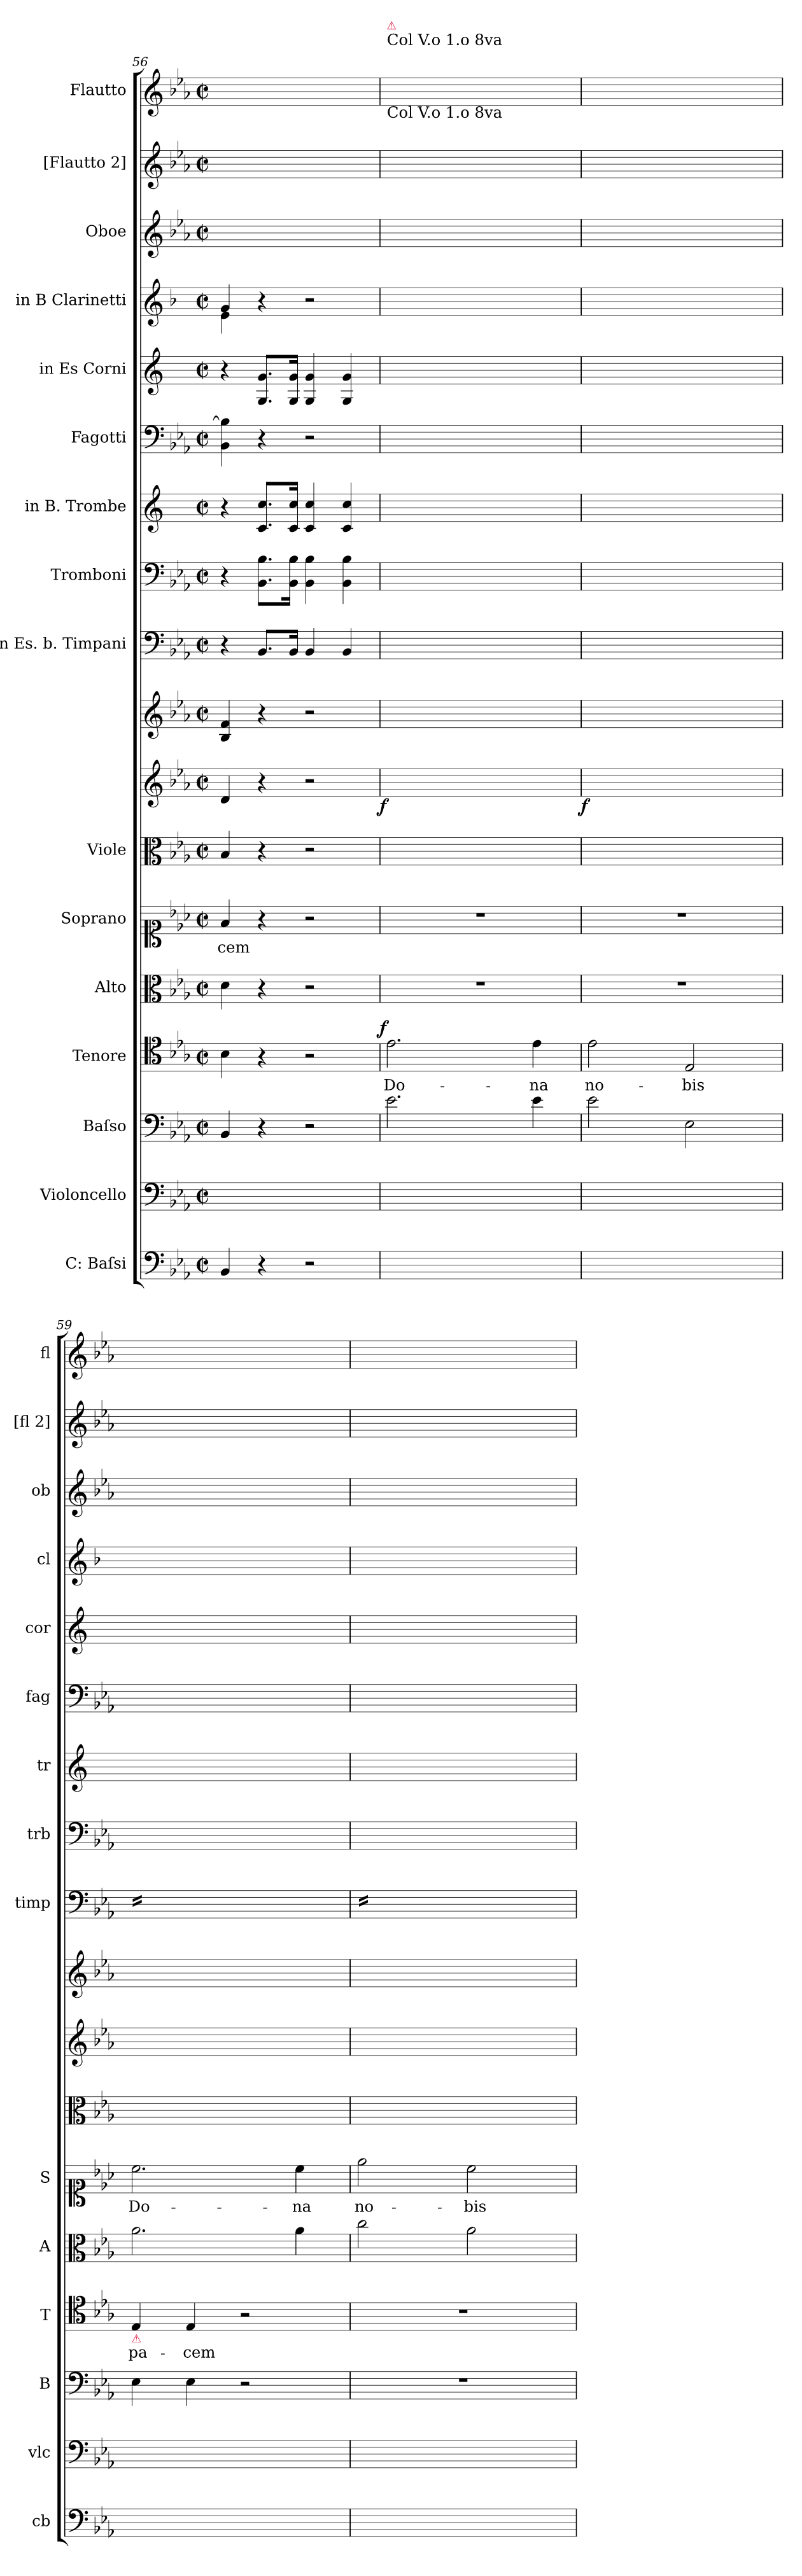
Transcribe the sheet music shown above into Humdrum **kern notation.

**kern	**kern	**kern	**kern	**text	**dynam	**kern	**kern	**text	**kern	**kern	**dynam	**kern	**kern	**kern	**kern	**kern	**kern	**kern	**kern	**kern	**kern
*part18	*part17	*part16	*part15	*part15	*part15	*part14	*part13	*part13	*part12	*part11	*part11	*part10	*part9	*part8	*part7	*part6	*part5	*part4	*part3	*part2	*part1
*staff18	*staff17	*staff16	*staff15	*staff15	*staff15	*staff14	*staff13	*staff13	*staff12	*staff11	*staff11	*staff10	*staff9	*staff8	*staff7	*staff6	*staff5	*staff4	*staff3	*staff2	*staff1
*I"C: Baſsi	*I"Violoncello	*I"Baſso	*I"Tenore	*	*	*I"Alto	*I"Soprano	*	*I"Viole	*	*	*	*I"in Es. b. Timpani	*I"Tromboni	*I"in B. Trombe	*I"Fagotti	*I"in Es Corni	*I"in B Clarinetti	*I"Oboe	*I"[Flautto 2]	*I"Flautto
*I'cb	*I'vlc	*I'B	*I'T	*	*	*I'A	*I'S	*	*	*	*	*	*I'timp	*I'trb	*I'tr	*I'fag	*I'cor	*I'cl	*I'ob	*I'[fl 2]	*I'fl
*clefF4	*clefF4	*clefF4	*clefC4	*	*	*clefC3	*clefC1	*	*clefC3	*clefG2	*	*clefG2	*clefF4	*clefF4	*clefG2	*clefF4	*clefG2	*clefG2	*clefG2	*clefG2	*clefG2
*	*	*	*	*	*	*	*	*	*	*	*	*	*	*	*ITrd1c2	*	*ITrd5c9	*ITrd1c2	*	*	*
*k[b-e-a-]	*k[b-e-a-]	*k[b-e-a-]	*k[b-e-a-]	*	*	*k[b-e-a-]	*k[b-e-a-]	*	*k[b-e-a-]	*k[b-e-a-]	*	*k[b-e-a-]	*k[b-e-a-]	*k[b-e-a-]	*k[b-e-]	*k[b-e-a-]	*k[b-e-a-]	*k[b-e-a-]	*k[b-e-a-]	*k[b-e-a-]	*k[b-e-a-]
*M2/2	*M2/2	*M2/2	*M2/2	*	*	*M2/2	*M2/2	*	*M2/2	*M2/2	*	*M2/2	*M2/2	*M2/2	*M2/2	*M2/2	*M2/2	*M2/2	*M2/2	*M2/2	*M2/2
*met(c|)	*met(c|)	*met(c|)	*met(c|)	*	*	*met(c|)	*met(c|)	*	*met(c|)	*met(c|)	*	*met(c|)	*met(c|)	*met(c|)	*met(c|)	*met(c|)	*met(c|)	*met(c|)	*met(c|)	*met(c|)	*met(c|)
=56	=56	=56	=56	=56	=56	=56	=56	=56	=56	=56	=56	=56	=56	=56	=56	=56	=56	=56	=56	=56	=56
*	*	*	*	*	*	*	*	*	*	*	*	*	*	*	*	*	*	*^	*	*	*
4BB-/	4BB-/yy	4BB-/	4B-\	.	.	4d\	4f/	-cem	4B-/	4d/	.	4B-/ 4f/	4r	4r	4r	4BB-\ 4B-]\	4r	4f/	4d\	1ryy	1ryy	1ryy
4r	4ryy	4r	4r	.	.	4r	4r	.	4r	4r	.	4r	8.BB-/L	8.BB-\ 8.B-\L	8.B-/ 8.b-/L	4r	8.BB-/ 8.B-/L	4r	4ryy	.	.	.
.	.	.	.	.	.	.	.	.	.	.	.	.	16BB-/Jk	16BB-\ 16B-\Jk	16B-/ 16b-/Jk	.	16BB-/ 16B-/Jk	.	.	.	.	.
2r	2ryy	2r	2r	.	.	2r	2r	.	2r	2r	.	2r	4BB-/	4BB-\ 4B-\	4B-/ 4b-/	2r	4BB-/ 4B-/	2r	2ryy	.	.	.
.	.	.	.	.	.	.	.	.	.	.	.	.	4BB-/	4BB-\ 4B-\	4B-/ 4b-/	.	4BB-/ 4B-/	.	.	.	.	.
*	*	*	*	*	*	*	*	*	*	*	*	*	*	*	*	*	*	*v	*v	*	*	*
=57	=57	=57	=57	=57	=57	=57	=57	=57	=57	=57	=57	=57	=57	=57	=57	=57	=57	=57	=57	=57	=57
*	*	*	*	*	*	*	*	*	*	*	*	*	*	*^	*^	*	*	*	*	*	*
!	!	!	!	!	!	!	!	!	!	!	!	!	!	!	!	!	!	!	!	!	!	!	!LO:TX:a:t=Col V.o 1.o 8va
!	!	!	!	!	!	!	!	!	!	!	!	!	!	!	!	!	!	!	!	!	!	!	!LO:TX:a:color=crimson:t=⚠
!	!	!	!	!	!	!	!	!	!	!	!	!	!	!	!	!	!	!	!	!	!	!LO:TX:a:t=Col V.o 1.o 8va	!
!	!	!	!	!	!LO:DY:a:rj	!	!	!	!	!	!LO:DY:rj	!	!	!	!	!	!	!	!	!	!	!	!
4E-\yy	4E-\yy	2.e-\	2.e-\	Do-	f	1r	1r	.	4ryy	4ryy	f	8ee-\Lyy	4E-\yy	4Gyy/ 4B-yy/	4E-\yy	4g/yy	4e-\yy	2.E-yy\ 2.e-yy\	4E-yy/ 4Gyy/	1ryy	1ryy	8eee-\Lyy	8eee-\Lyy
.	.	.	.	.	.	.	.	.	.	.	.	8ff\yy	.	.	.	.	.	.	.	.	.	8fff\yy	8fff\yy
4ryy	4ryy	.	.	.	.	.	.	.	2e-\yy	2B-yy/ 2gyy/	.	8ee-\yy	4ryy	4ryy	4ryy	4ryy	4ryy	.	4ryy	.	.	8eee-\yy	8eee-\yy
.	.	.	.	.	.	.	.	.	.	.	.	8dd\Jyy	.	.	.	.	.	.	.	.	.	8ddd\Jyy	8ddd\Jyy
2ryy	2ryy	.	.	.	.	.	.	.	.	.	.	8ee-\Lyy	2ryy	2ryy	2ryy	2ryy	2ryy	.	2ryy	.	.	8eee-\Lyy	8eee-\Lyy
.	.	.	.	.	.	.	.	.	.	.	.	8b-\yy	.	.	.	.	.	.	.	.	.	8bb-\yy	8bb-\yy
.	.	4e-\	4e-\	-na	.	.	.	.	4e-\yy	4B-yy/ 4gyy/	.	8g\yy	.	.	.	.	.	4E-yy\ 4e-yy\	.	.	.	8gg\yy	8gg\yy
.	.	.	.	.	.	.	.	.	.	.	.	8b-\Jyy	.	.	.	.	.	.	.	.	.	8bb-\Jyy	8bb-\Jyy
*	*	*	*	*	*	*	*	*	*	*	*	*	*	*v	*v	*	*	*	*	*	*	*	*
*	*	*	*	*	*	*	*	*	*	*	*	*	*	*	*v	*v	*	*	*	*	*	*
=58	=58	=58	=58	=58	=58	=58	=58	=58	=58	=58	=58	=58	=58	=58	=58	=58	=58	=58	=58	=58	=58
!	!	!	!	!	!	!	!	!	!	!	!LO:DY:rj	!	!	!	!	!	!	!	!	!	!
4E-\yy	4E-\yy	2e-\	2e-\	no-	.	1r	1r	.	4ryy	4ryy	f	8ee-\Lyy	1ryy	1ryy	1ryy	2E-yy\ 2e-yy\	1ryy	1ryy	1ryy	8eee-\Lyy	8eee-\Lyy
.	.	.	.	.	.	.	.	.	.	.	.	8ff\yy	.	.	.	.	.	.	.	8fff\yy	8fff\yy
4ryy	4ryy	.	.	.	.	.	.	.	2e-\yy	2B-yy/ 2gyy/	.	8ee-\yy	.	.	.	.	.	.	.	8eee-\yy	8eee-\yy
.	.	.	.	.	.	.	.	.	.	.	.	8dd\Jyy	.	.	.	.	.	.	.	8ddd\Jyy	8ddd\Jyy
2ryy	2ryy	2E-\	2E-/	-bis	.	.	.	.	.	.	.	8ee-\Lyy	.	.	.	2EE-yy/ 2E-yy/	.	.	.	8eee-\Lyy	8eee-\Lyy
.	.	.	.	.	.	.	.	.	.	.	.	8b-\yy	.	.	.	.	.	.	.	8bb-\yy	8bb-\yy
.	.	.	.	.	.	.	.	.	4e-\yy	4B-yy/ 4gyy/	.	8g\yy	.	.	.	.	.	.	.	8gg\yy	8gg\yy
.	.	.	.	.	.	.	.	.	.	.	.	8b-\J	.	.	.	.	.	.	.	8bb-\Jyy	8bb-\Jyy
=59	=59	=59	=59	=59	=59	=59	=59	=59	=59	=59	=59	=59	=59	=59	=59	=59	=59	=59	=59	=59	=59
*	*	*	*	*	*	*	*	*	*	*	*	*	*	*	*	*	*	*^	*^	*	*
!	!	!	!LO:TX:b:color=crimson:t=⚠	!	!	!	!	!	!	!	!	!	!	!	!	!	!	!	!	!	!	!	!
*	*	*	*	*	*	*	*	*	*	*	*	*	*tremolo	*	*	*	*	*	*	*	*	*	*
4E-\yy	4E-\yy	4E-\	4E-/	pa-	.	2.a-\	2.cc\	Do-	4A-yy\ 4e-yy\	4cyy/ 4a-yy/	.	8ee-\Lyy	16E-\yyLL	2.E-yy\ 2.A-yy\ 2.cyy\	2.a-Xyy\ 2.ccyy\	4EE-yy/ 4E-yy/	2.E-yy/ 2.e-yy/	2.cc/yy	2.a-\yy	2.cc/yy	2.a-\yy	8eee-\Lyy	8eee-\Lyy
.	.	.	.	.	.	.	.	.	.	.	.	.	16E-\yy	.	.	.	.	.	.	.	.	.	.
.	.	.	.	.	.	.	.	.	.	.	.	8ff\yy	16E-\yy	.	.	.	.	.	.	.	.	8fff\yy	8fff\yy
.	.	.	.	.	.	.	.	.	.	.	.	.	16E-\yy	.	.	.	.	.	.	.	.	.	.
4ryy	4ryy	4E-\	4E-/	-cem	.	.	.	.	2A-yy\ 2e-yy\	2cyy/ 2a-yy/	.	8ee-\yy	16E-\yy	.	.	4EE-yy/ 4E-yy/	.	.	.	.	.	8eee-\yy	8eee-\yy
.	.	.	.	.	.	.	.	.	.	.	.	.	16E-\yy	.	.	.	.	.	.	.	.	.	.
.	.	.	.	.	.	.	.	.	.	.	.	8dd\Jyy	16E-\yy	.	.	.	.	.	.	.	.	8ddd\Jyy	8ddd\Jyy
.	.	.	.	.	.	.	.	.	.	.	.	.	16E-\yy	.	.	.	.	.	.	.	.	.	.
4E-\yy	4E-\yy	2r	2r	.	.	.	.	.	.	.	.	8ee-\Lyy	16E-\yy	.	.	2ryy	.	.	.	.	.	8eee-\Lyy	8eee-\Lyy
.	.	.	.	.	.	.	.	.	.	.	.	.	16E-\yy	.	.	.	.	.	.	.	.	.	.
.	.	.	.	.	.	.	.	.	.	.	.	8cc\yy	16E-\yy	.	.	.	.	.	.	.	.	8ccc\yy	8ccc\yy
.	.	.	.	.	.	.	.	.	.	.	.	.	16E-\yy	.	.	.	.	.	.	.	.	.	.
4ryy	4ryy	.	.	.	.	4a-\	4cc\	-na	4A-yy\ 4e-yy\	4cyy/ 4a-yy/	.	8a-\yy	16E-\yy	4E-yy\ 4A-yy\ 4cyy\	4a-yy\ 4ccyy\	.	4E-yy/ 4e-yy/	4cc/yy	4a-\yy	4cc/yy	4a-\yy	8aa-\yy	8aa-\yy
.	.	.	.	.	.	.	.	.	.	.	.	.	16E-\yy	.	.	.	.	.	.	.	.	.	.
.	.	.	.	.	.	.	.	.	.	.	.	8cc\Jyy	16E-\yy	.	.	.	.	.	.	.	.	8ccc\Jyy	8ccc\Jyy
.	.	.	.	.	.	.	.	.	.	.	.	.	16E-\yyJJ	.	.	.	.	.	.	.	.	.	.
=60	=60	=60	=60	=60	=60	=60	=60	=60	=60	=60	=60	=60	=60	=60	=60	=60	=60	=60	=60	=60	=60	=60	=60
*	*	*	*	*	*	*	*	*	*	*	*	*	*	*	*^	*	*	*	*	*	*	*	*
4E-\yy	4E-\yy	1r	1r	.	.	2cc\	2ee-\	no-	4A-yy\ 4e-yy\	4cyy/ 4a-yy/	.	8ee-\Lyy	16E-\yyLL	2E-yy\ 2A-yy\ 2cyy\	2ee-/yy	2cc\yy	1ryy	2E-yy/ 2e-yy/	2ee-/yy	2cc\yy	2ee-/yy	2cc\yy	8eee-\Lyy	8eee-\Lyy
.	.	.	.	.	.	.	.	.	.	.	.	.	16E-\yy	.	.	.	.	.	.	.	.	.	.	.
.	.	.	.	.	.	.	.	.	.	.	.	8ff\yy	16E-\yy	.	.	.	.	.	.	.	.	.	8fff\yy	8fff\yy
.	.	.	.	.	.	.	.	.	.	.	.	.	16E-\yy	.	.	.	.	.	.	.	.	.	.	.
4ryy	4ryy	.	.	.	.	.	.	.	2A-yy\ 2e-yy\	2cyy/ 2a-yy/	.	8ee-\yy	16E-\yy	.	.	.	.	.	.	.	.	.	8eee-\yy	8eee-\yy
.	.	.	.	.	.	.	.	.	.	.	.	.	16E-\yy	.	.	.	.	.	.	.	.	.	.	.
.	.	.	.	.	.	.	.	.	.	.	.	8dd\Jyy	16E-\yy	.	.	.	.	.	.	.	.	.	8ddd\Jyy	8ddd\Jyy
.	.	.	.	.	.	.	.	.	.	.	.	.	16E-\yy	.	.	.	.	.	.	.	.	.	.	.
4E-\yy	4E-\yy	.	.	.	.	2a-\	2cc\	-bis	.	.	.	8ee-\Lyy	16E-\yy	2E-yy\ 2A-yy\ 2cyy\	2cc/yy	2a-X\yy	.	2E-yy/ 2e-yy/	2cc/yy	2a-\yy	2cc/yy	2a-\yy	8eee-\Lyy	8eee-\Lyy
.	.	.	.	.	.	.	.	.	.	.	.	.	16E-\yy	.	.	.	.	.	.	.	.	.	.	.
.	.	.	.	.	.	.	.	.	.	.	.	8cc\yy	16E-\yy	.	.	.	.	.	.	.	.	.	8ccc\yy	8ccc\yy
.	.	.	.	.	.	.	.	.	.	.	.	.	16E-\yy	.	.	.	.	.	.	.	.	.	.	.
4ryy	4ryy	.	.	.	.	.	.	.	4A-yy\ 4e-yy\	4cyy/ 4a-yy/	.	8a-\yy	16E-\yy	.	.	.	.	.	.	.	.	.	8aa-\yy	8aa-\yy
.	.	.	.	.	.	.	.	.	.	.	.	.	16E-\yy	.	.	.	.	.	.	.	.	.	.	.
.	.	.	.	.	.	.	.	.	.	.	.	8cc\Jyy	16E-\yy	.	.	.	.	.	.	.	.	.	8ccc\Jyy	8ccc\Jyy
.	.	.	.	.	.	.	.	.	.	.	.	.	16E-\yyJJ	.	.	.	.	.	.	.	.	.	.	.
*	*	*	*	*	*	*	*	*	*	*	*	*	*Xtremolo	*	*	*	*	*	*	*	*	*	*	*
*	*	*	*	*	*	*	*	*	*	*	*	*	*	*	*	*	*	*	*v	*v	*	*	*	*
*	*	*	*	*	*	*	*	*	*	*	*	*	*	*	*v	*v	*	*	*	*v	*v	*	*
=	=	=	=	=	=	=	=	=	=	=	=	=	=	=	=	=	=	=	=	=	=
*-	*-	*-	*-	*-	*-	*-	*-	*-	*-	*-	*-	*-	*-	*-	*-	*-	*-	*-	*-	*-	*-
